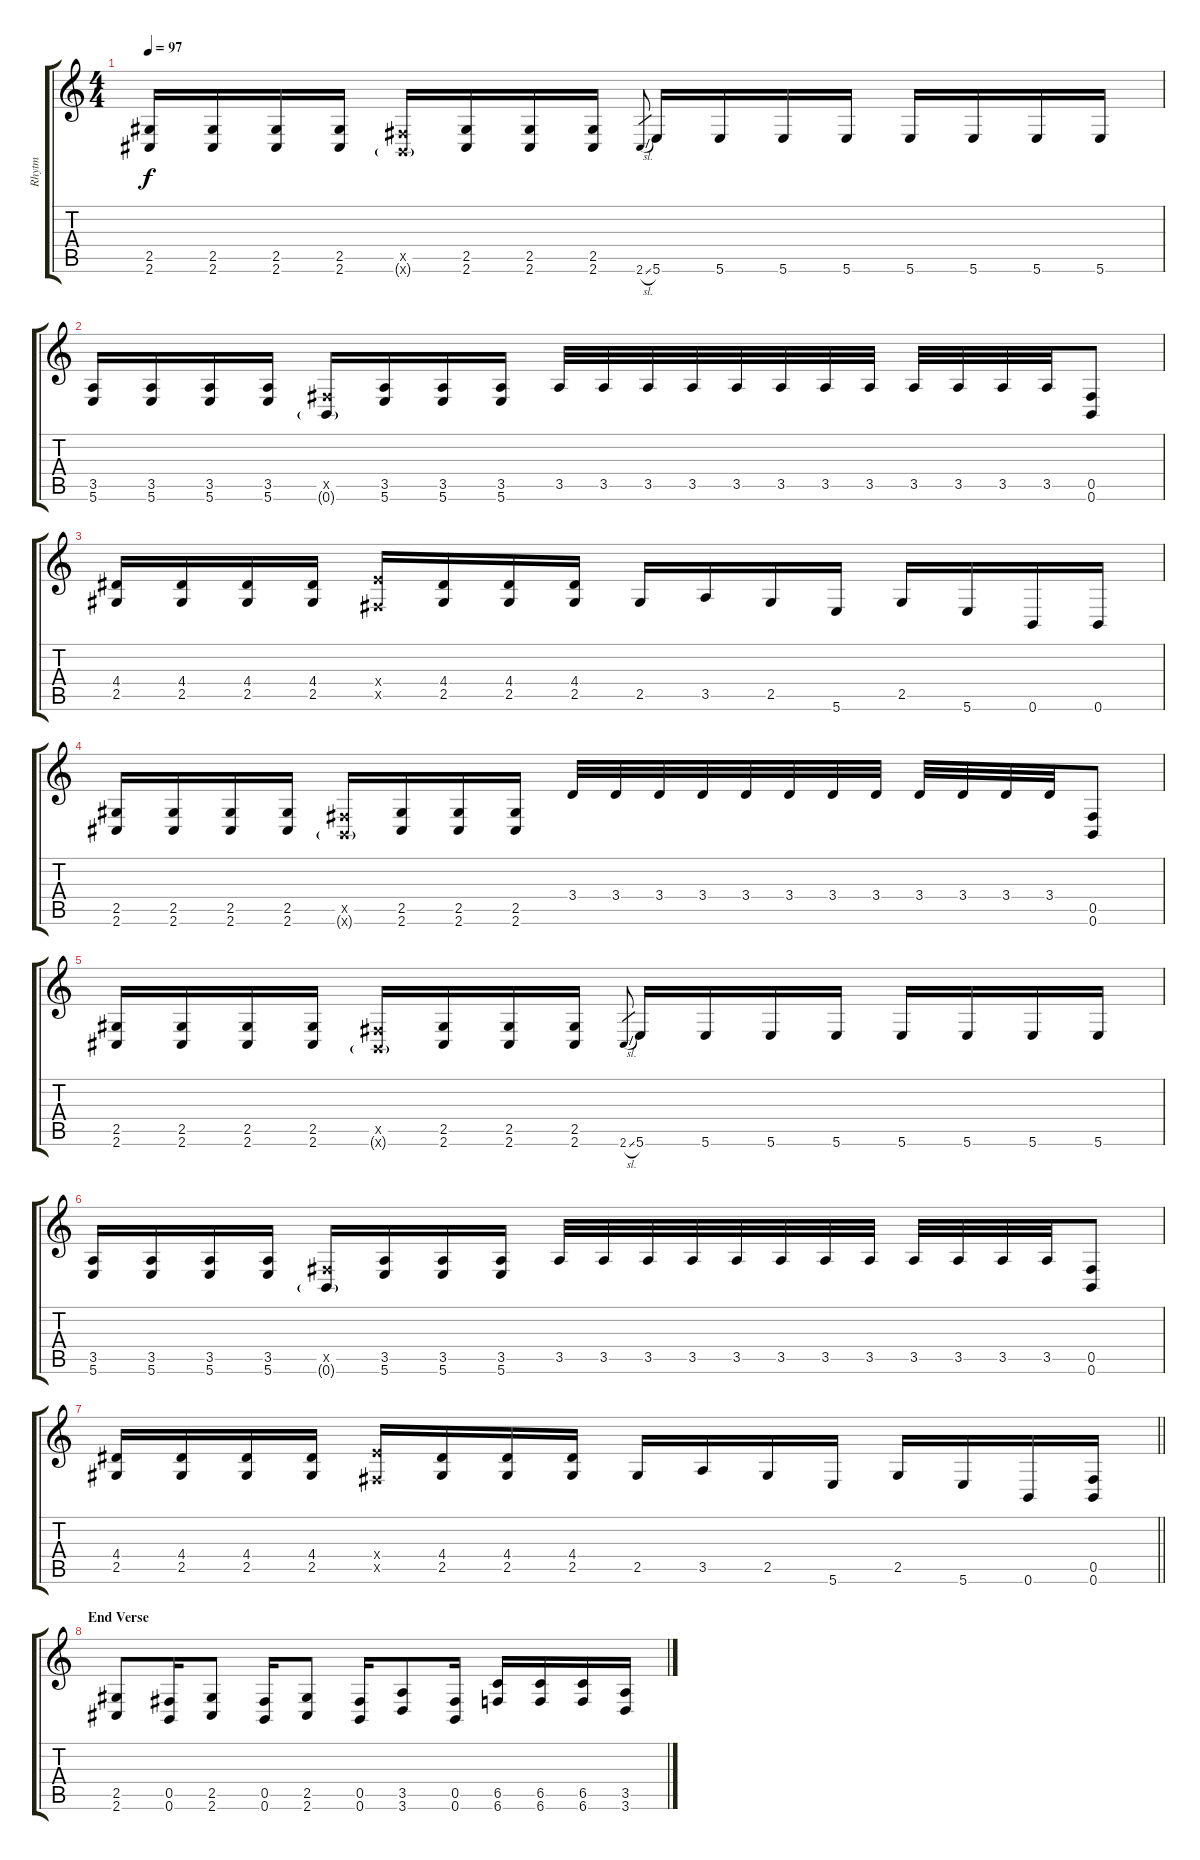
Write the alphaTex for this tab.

\track ("Rhytm" "Rhytm") {instrument distortionguitar}
\staff {score tabs}
\tuning (Db4 Ab3 E3 B2 Gb2 B1) {hide}
\ts (4 4)
\tempo 97
\clef g2
\ks c
(2.5 2.6).16{dy f} (2.5 2.6).16 (2.5 2.6).16 (2.5 2.6).16 (0.5{x} 0.6{g x}).16 (2.5 2.6).16 (2.5 2.6).16 (2.5 2.6).16 2.6{sl}.8{gr} 5.6.16 5.6.16 5.6.16 5.6.16 5.6.16 5.6.16 5.6.16 5.6.16 |
(3.5 5.6).16 (3.5 5.6).16 (3.5 5.6).16 (3.5 5.6).16 (0.5{x} 0.6{g}).16 (3.5 5.6).16 (3.5 5.6).16 (3.5 5.6).16 3.5.32 3.5.32 3.5.32 3.5.32 3.5.32 3.5.32 3.5.32 3.5.32 3.5.32 3.5.32 3.5.32 3.5.32 (0.5 0.6).8 |
(4.4 2.5).16 (4.4 2.5).16 (4.4 2.5).16 (4.4 2.5).16 (5.4{x} 0.5{x}).16 (4.4 2.5).16 (4.4 2.5).16 (4.4 2.5).16 2.5.16 3.5.16 2.5.16 5.6.16 2.5.16 5.6.16 0.6.16 0.6.16 |
(2.5 2.6).16 (2.5 2.6).16 (2.5 2.6).16 (2.5 2.6).16 (0.5{x} 0.6{g x}).16 (2.5 2.6).16 (2.5 2.6).16 (2.5 2.6).16 3.4.32 3.4.32 3.4.32 3.4.32 3.4.32 3.4.32 3.4.32 3.4.32 3.4.32 3.4.32 3.4.32 3.4.32 (0.5 0.6).8 |
(2.5 2.6).16 (2.5 2.6).16 (2.5 2.6).16 (2.5 2.6).16 (0.5{x} 0.6{g x}).16 (2.5 2.6).16 (2.5 2.6).16 (2.5 2.6).16 2.6{sl}.8{gr} 5.6.16 5.6.16 5.6.16 5.6.16 5.6.16 5.6.16 5.6.16 5.6.16 |
(3.5 5.6).16 (3.5 5.6).16 (3.5 5.6).16 (3.5 5.6).16 (0.5{x} 0.6{g}).16 (3.5 5.6).16 (3.5 5.6).16 (3.5 5.6).16 3.5.32 3.5.32 3.5.32 3.5.32 3.5.32 3.5.32 3.5.32 3.5.32 3.5.32 3.5.32 3.5.32 3.5.32 (0.5 0.6).8 |
\barLineRight lightlight
(4.4 2.5).16 (4.4 2.5).16 (4.4 2.5).16 (4.4 2.5).16 (5.4{x} 0.5{x}).16 (4.4 2.5).16 (4.4 2.5).16 (4.4 2.5).16 2.5.16 3.5.16 2.5.16 5.6.16 2.5.16 5.6.16 0.6.16 (0.5 0.6).16 |
\section ("" "End Verse")
(2.5 2.6).8 (0.5 0.6).16 (2.5 2.6).8 (0.5 0.6).16 (2.5 2.6).8 (0.5 0.6).16 (3.5 3.6).8 (0.5 0.6).16 (6.5 6.6).16 (6.5 6.6).16 (6.5 6.6).16 (3.5 3.6).16
